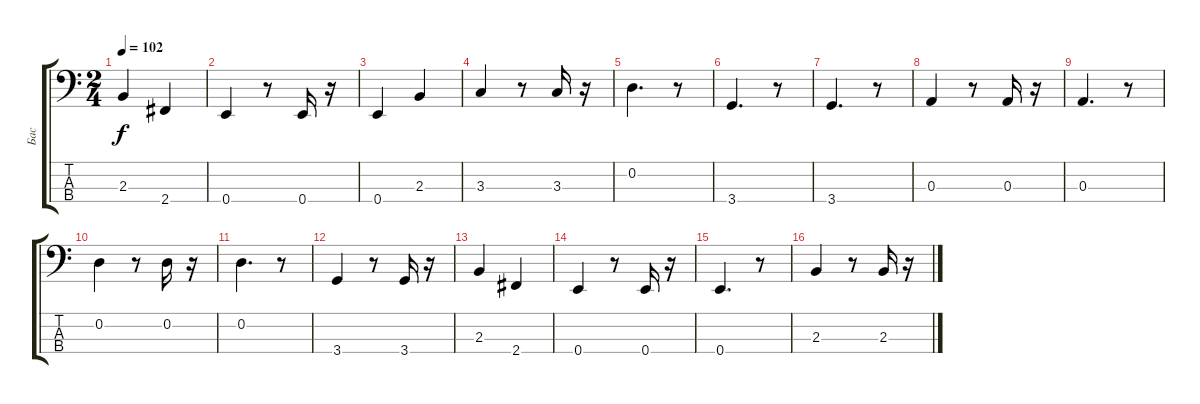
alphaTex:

\track ("Бас" "Бас") {instrument fretlessbass}
\staff {score tabs}
\tuning (G2 D2 A1 E1) {hide}
\ts (2 4)
\tempo 102
\clef f4
\ks c
2.3.4{dy f} 2.4.4 |
0.4.4 r.8 0.4.16 r.16 |
0.4.4 2.3.4 |
3.3.4 r.8 3.3.16 r.16 |
0.2.4{d} r.8 |
3.4.4{d} r.8 |
3.4.4{d} r.8 |
0.3.4 r.8 0.3.16 r.16 |
0.3.4{d} r.8 |
0.2.4 r.8 0.2.16 r.16 |
0.2.4{d} r.8 |
3.4.4 r.8 3.4.16 r.16 |
2.3.4 2.4.4 |
0.4.4 r.8 0.4.16 r.16 |
0.4.4{d} r.8 |
2.3.4 r.8 2.3.16 r.16
